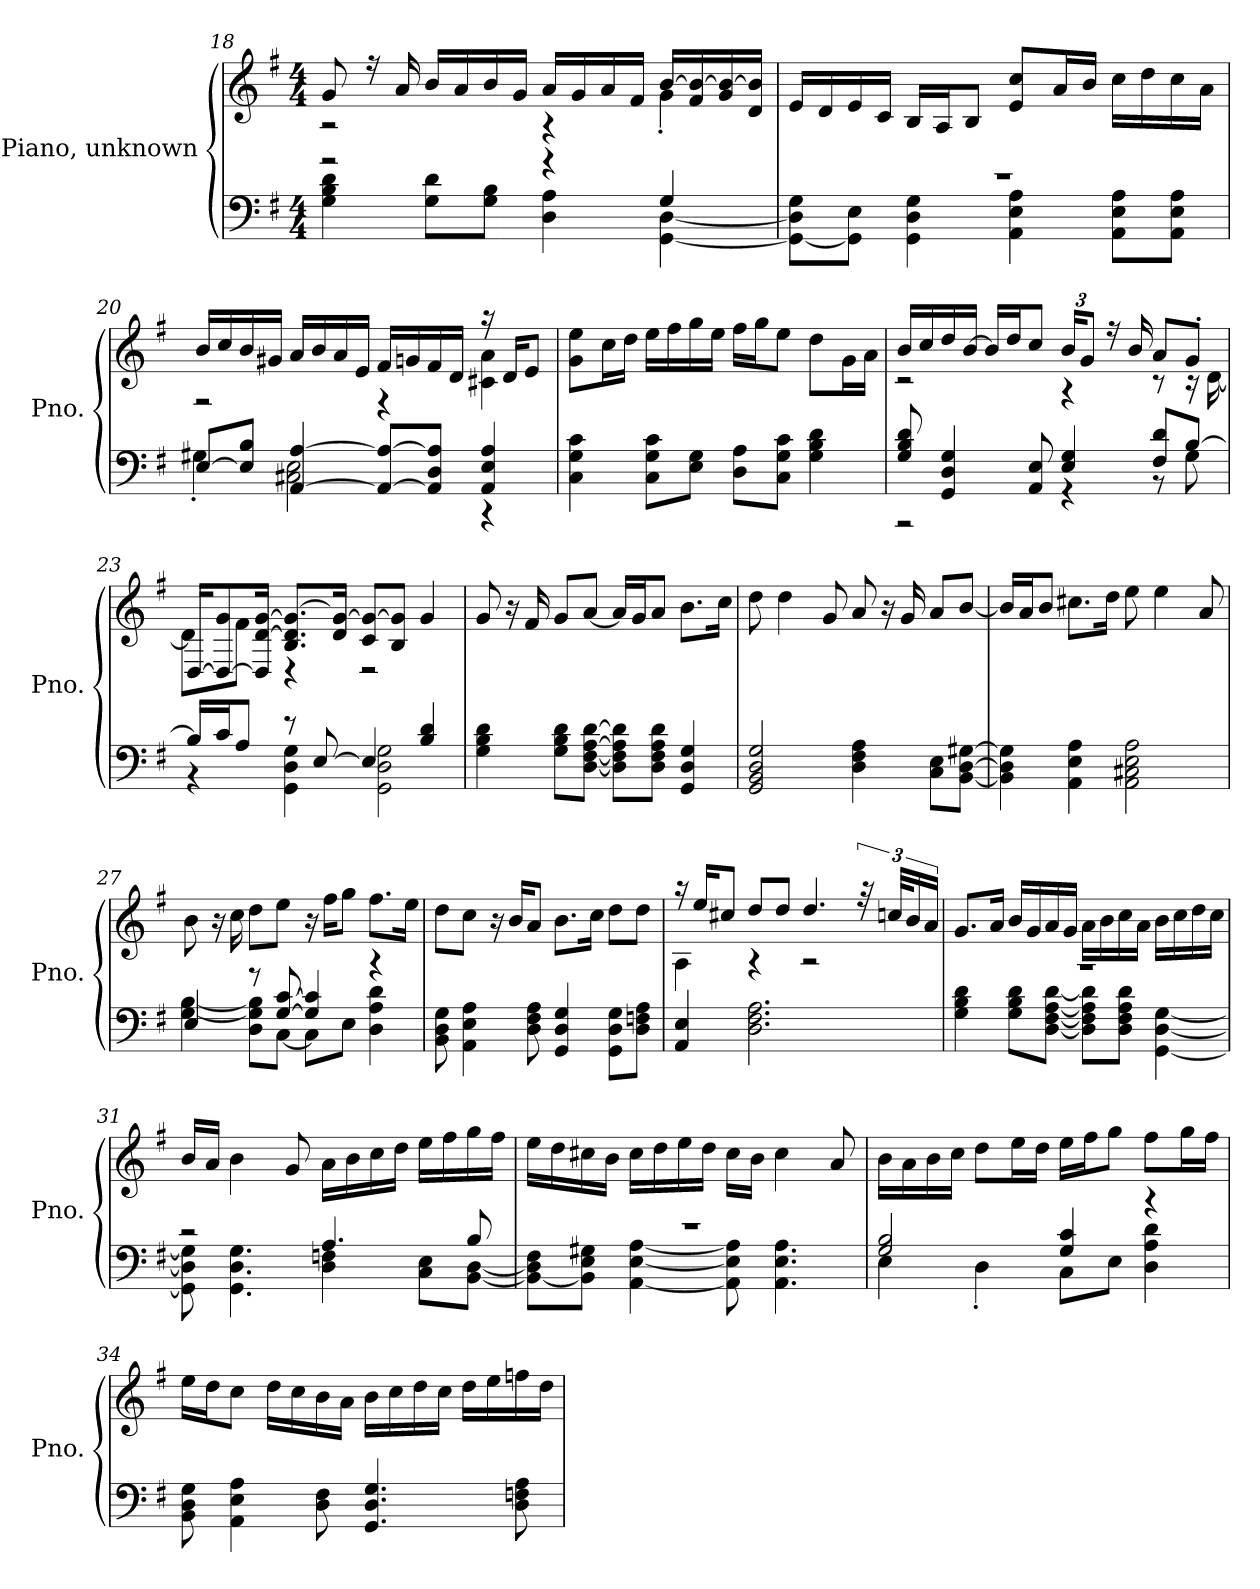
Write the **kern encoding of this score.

**kern	**kern
*part1	*part1
*staff2	*staff1
*I"Piano, unknown	*
*I'Pno.	*
!!LO:LB:g=z
*clefF4	*clefG2
*k[f#]	*k[f#]
*M4/4	*M4/4
=18	=18
*^	*^
2r	4G\ 4B\ 4d\	8g/	2r
.	.	16r	.
.	.	16a/	.
.	8G\ 8d\L	16b/LL	.
.	.	16a/	.
.	8G\ 8B\J	16b/	.
.	.	16g/JJ	.
4r	4D\ 4A\	16a/LL	4r
.	.	16g/	.
.	.	16a/	.
.	.	16f#/JJ	.
4G/	[4GG\ [4D\	[16b/LL	4g'\
.	.	16f#/ 16b/_	.
.	.	16g/ 16b/_	.
.	.	16d/ 16b/]JJ	.
*	*	*v	*v
=19	=19	=19
1r	8GG\_ 8D\] 8G\L	16e/LL
.	.	16d/
.	8GG\] 8E\J	16e/
.	.	16c/JJ
.	4GG\ 4D\ 4G\	16B/LL
.	.	16A/J
.	.	8B/J
.	4AA\ 4E\ 4A\	8e/ 8cc/L
.	.	16a/L
.	.	16b/JJ
.	8AA\ 8E\ 8A\L	16cc\LL
.	.	16dd\
.	8AA\ 8E\ 8A\J	16cc\
.	.	16a\JJ
!!LO:PB:g=z
=20	=20	=20
*	*	*^
[8E/L	4G#X'\	16b/LL	2r
.	.	16cc/	.
8E/] 8B/J	.	16b/	.
.	.	16g#X/JJ	.
[4AA/ [4A/	2C#X\ 2E\	16a/LL	.
.	.	16b/	.
.	.	16a/	.
.	.	16e/JJ	.
8AA/_ 8A/_L	.	16f#/LL	4r
.	.	16gn/	.
8AA/] 8D/ 8A/]J	.	16f#/	.
.	.	16d/JJ	.
4AA/ 4E/ 4A/	4r	16r	4c#X\ 4a\
.	.	16d/KL	.
.	.	8e/J	.
*v	*v	*	*
*	*v	*v
=21	=21
4C\ 4G\ 4c\	8g\ 8ee\L
.	16cc\L
.	16dd\JJ
8C\ 8G\ 8c\L	16ee\LL
.	16ff#\
8E\ 8G\J	16gg\
.	16ee\JJ
8D\ 8A\L	16ff#\LL
.	16gg\J
8C\ 8G\ 8c\J	8ee\J
4G\ 4B\ 4d\	8dd\L
.	16g\L
.	16a\JJ
!!LO:LB:g=z
=22	=22
*^	*^
8G/ 8B/ 8d/	2r	16b/LL	2r
.	.	16cc/	.
4GG/ 4D/ 4G/	.	16dd/	.
.	.	[16b/JJ	.
.	.	16b/LL]	.
.	.	16dd/J	.
8AA/ 8E/	.	8cc/J	.
*	*	*Xbrackettup	*
4E/ 4G/	4r	24b/KL	4r
.	.	12g/J	.
.	.	16r	.
.	.	16b/	.
8F#/ 8d/L	8r	8a/L	8r
[8B/J	8G\	8g'/J	16r
.	.	.	[16d\
=23	=23	=23	=23
16B/LL]	4r	[16D/KL	8d\L]
16c/J	.	8D/_ 8g/	.
8A/J	.	.	8f#\J
.	.	16D/] [16d/ [16g/Jk	.
8r	4GG\ 4D\ 4G\	8.B/ 8.d/] 8.g/_L	4r
[8E/	.	.	.
.	.	16d/ 16g/_Jk	.
4E/]	2GG\ 2D\ 2G\	8c/ 8g/_L	2r
.	.	8B/ 8g/]J	.
4B/ 4d/	.	4g/	.
*v	*v	*	*
*	*v	*v
=24	=24
4G\ 4B\ 4d\	8g/
.	16r
.	16f#/
8G\ 8B\ 8d\L	8g/L
[8D\ [8F#\ [8A\ [8d\J	[8a/J
8D\] 8F#\] 8A\] 8d\]L	16a/LL]
.	16g/J
8D\ 8F#\ 8A\ 8d\J	8a/J
4GG/ 4D/ 4G/	8.b\L
.	16cc\Jk
!!LO:LB:g=z
=25	=25
2GG/ 2BB/ 2D/ 2G/	8dd\
.	4dd\
.	8g/
4D\ 4F#\ 4A\	8a/
.	16r
.	16g/
8C\ 8E\L	8a/L
[8BB\ [8D\ [8G#X\J	[8b/J
=26	=26
4BB\] 4D\] 4G#\]	16b/LL]
.	16a/J
.	8b/J
4AA\ 4E\ 4A\	8.cc#X\L
.	16dd\Jk
2AA\ 2C#X\ 2E\ 2A\	8ee\
.	4ee\
.	8a/
=27	=27
*^	*
4E/	[4G\ [4B\	8b\
.	.	16r
.	.	16cc\
8r	8D\ 8G\] 8B\]L	8dd\L
[8G/ [8c/	[8C\J	8ee\J
4G/] 4c/]	8C\L]	16r
.	.	16ff#\KL
.	8E\J	8gg\J
4r	4D\ 4A\ 4d\	8.ff#\L
.	.	16ee\Jk
*v	*v	*
=28	=28
8BB\ 8D\ 8G\	8dd\L
4AA\ 4E\ 4A\	8cc\J
.	16r
.	16b/KL
8D\ 8F#\ 8A\	8a/J
4GG/ 4D/ 4G/	8.b\L
.	16cc\Jk
8GG\ 8D\ 8G\L	8dd\L
8D\ 8Fn\ 8A\J	8dd\J
!!LO:LB:g=z
=29	=29
*	*^
4AA/ 4E/	16r	4A\
.	16ee/KL	.
.	8cc#X/J	.
2.D\ 2.F#\ 2.A\	8dd/L	4r
.	8dd/J	.
.	4.dd/	2r
*	*brackettup	*
.	48r	.
.	48ccn/KLL	.
.	24b/	.
.	24a/JJ	.
*	*v	*v
=30	=30
*^	*
1r	4G\ 4B\ 4d\	8.g/L
.	.	16a/Jk
.	8G\ 8B\ 8d\L	16b/LL
.	.	16g/
.	[8D\ [8F#\ [8A\ [8d\J	16a/
.	.	16g/JJ
.	8D\] 8F#\] 8A\] 8d\]L	16a\LL
.	.	16b\
.	8D\ 8F#\ 8A\ 8d\J	16cc\
.	.	16a\JJ
.	[4GG\ [4D\ [4G\	16b\LL
.	.	16cc\
.	.	16dd\
.	.	16cc\JJ
=31	=31	=31
2r	8GG\] 8D\] 8G\]	16b/LL
.	.	16a/JJ
.	4.GG\ 4.D\ 4.G\	4b\
.	.	8g/
4.A/	4D\ 4Fn\	16a\LL
.	.	16b\
.	.	16cc\
.	.	16dd\JJ
.	8C\ 8E\L	16ee\LL
.	.	16ff#\
8B/	[8BB\ [8D\J	16gg\
.	.	16ff#\JJ
!!LO:LB:g=z
=32	=32	=32
1r	8BB\_ 8D\] 8F#\L	16ee\LL
.	.	16dd\
.	8BB\] 8E\ 8G#X\J	16cc#X\
.	.	16b\JJ
.	[4AA\ [4E\ [4A\	16cc#\LL
.	.	16dd\
.	.	16ee\
.	.	16dd\JJ
.	8AA\] 8E\] 8A\]	16cc#\LL
.	.	16b\JJ
.	4.AA\ 4.E\ 4.A\	4cc#\
.	.	8a/
=33	=33	=33
2G/ 2B/	4E\	16b\LL
.	.	16a\
.	.	16b\
.	.	16cc\JJ
.	4D'\	8dd\L
.	.	16ee\L
.	.	16dd\JJ
4G/ 4c/	8C\L	16ee\LL
.	.	16ff#\J
.	8E\J	8gg\J
4r	4D\ 4A\ 4d\	8ff#\L
.	.	16gg\L
.	.	16ff#\JJ
*v	*v	*
=34	=34
8BB\ 8D\ 8G\	16ee\LL
.	16dd\J
4AA\ 4E\ 4A\	8cc\J
.	16dd\LL
.	16cc\
8D\ 8F#\	16b\
.	16a\JJ
4.GG/ 4.D/ 4.G/	16b\LL
.	16cc\
.	16dd\
.	16cc\JJ
.	16dd\LL
.	16ee\
8D\ 8Fn\ 8A\	16ffn\
.	16dd\JJ
=	=
*-	*-
